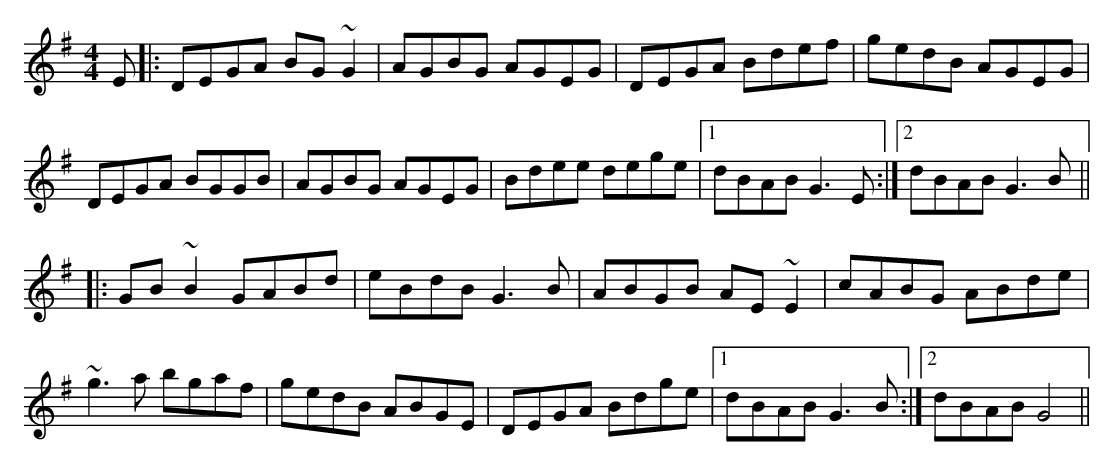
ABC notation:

X:1
M:4/4
K:G
E|:DEGA BG~G2|AGBG AGEG|DEGA Bdef|gedB AGEG|
DEGA BGGB|AGBG AGEG|Bdee dege|1 dBAB G3E:|2 dBAB G3B||
|:GB~B2 GABd|eBdB G3B|ABGB AE~E2|cABG ABde|
~g3a bgaf|gedB ABGE|DEGA Bdge|1 dBAB G3B:|2 dBAB G4||
